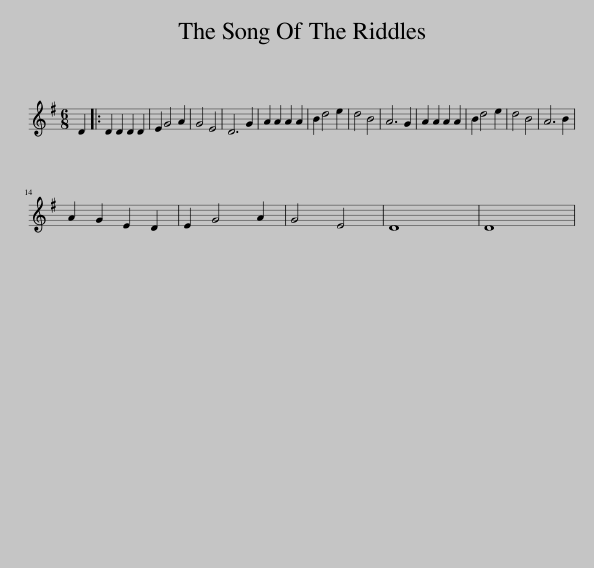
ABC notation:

X:1
L:1/8
M:6/8
I:linebreak $
K:G
V:1 treble
V:1
 D2 |: D2 D2 D2 D2 | E2 G4 A2 | G4 E4 | D6 G2 | %5
 A2 A2 A2 A2 | B2 d4 e2 | d4 B4 | A6 G2 | A2 A2 A2 A2 | %10
 B2 d4 e2 | d4 B4 | A6 B2 |$ A2 G2 E2 D2 | E2 G4 A2 | %15
 G4 E4 | D8 | D8 | %18
